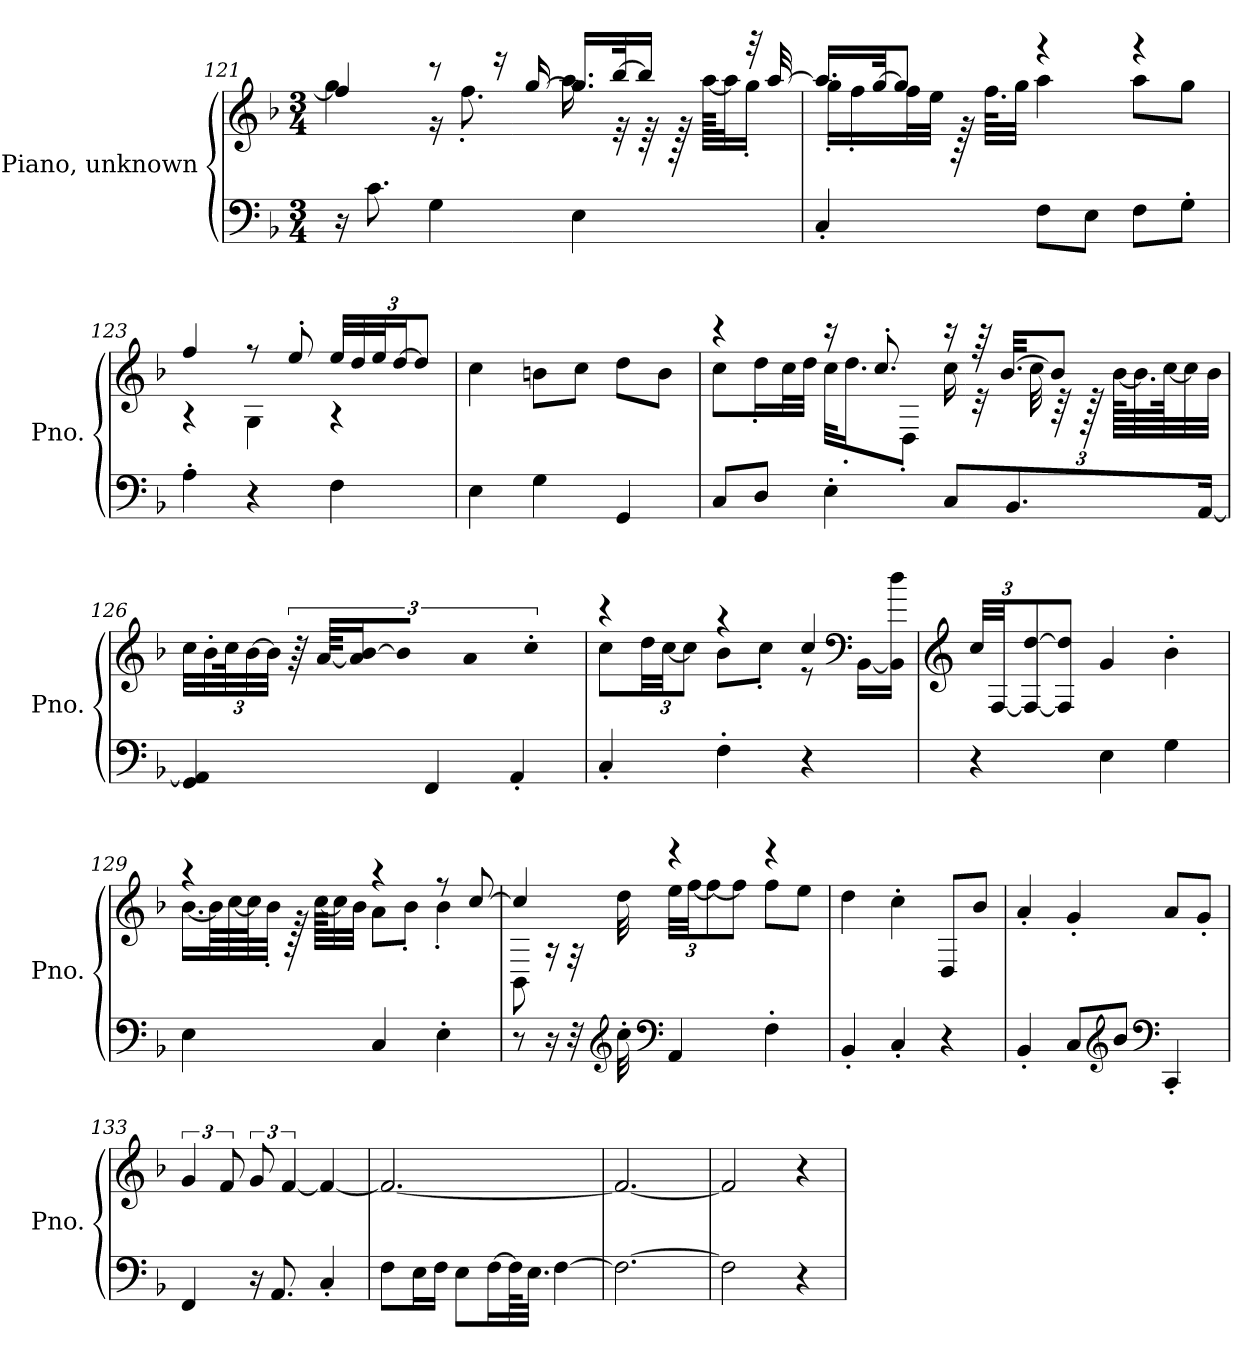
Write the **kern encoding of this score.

**kern	**kern
*part1	*part1
*staff2	*staff1
*I"Piano, unknown	*
*I'Pno.	*
!!LO:LB:g=z
*clefF4	*clefG2
*k[b-]	*k[b-]
*M3/4	*M3/4
=121	=121
*	*^
16r	4ff/]	4gg\
8.c\	.	.
4G\	8r	16r
.	.	8.ff'\
.	16r	.
.	[16gg/	.
4E\	16.gg/LL]	16.aa\
.	[32bb-/K	32r
.	16bb-/JJ]	64r
.	.	128r
.	.	[128aa\KKLLL
.	.	32aa\J]
.	32r	16gg'\JJ
.	[32aa/	.
=122	=122	=122
4C'/	16.aa/LL]	16gg'\LL
.	.	16ff'\
.	[32gg/JK	.
.	8gg/J]	32ff\L
.	.	32ee\JJJ
.	.	128r
.	.	64.ff\KLLL
.	.	32gg\JJJ
8F\L	4r	4aa\
8E\J	.	.
8F\L	4r	8aa\L
8G'\J	.	8gg\J
=123	=123	=123
4A'\	4ff/	4r
4r	8r	4G\
.	8ee'/	.
4F\	32ee/LLL	4r
.	32dd/	.
*	*Xbrackettup	*
.	48ee/J	.
.	[24dd/J	.
.	8dd/J]	.
*	*v	*v
!!LO:LB:g=z
=124	=124
4E\	4cc\
4G\	8bn\L
.	8cc\J
4GG/	8dd\L
.	8b\J
=125	=125
*	*^
8C/L	4r	8cc\L
8D/J	.	16dd'\L
.	.	32cc\L
.	.	32dd\JJJ
4E'\	16r	32cc\KLL
.	.	16.dd'\J
.	8.cc'/	.
.	.	8D'\J
*Xbrackettup	*	*
12C/L	16r	16cc\
.	64r	32r
.	[32.b-/KKL	.
12.BB-/	.	.
.	.	32cc\
.	8b-/J]	64r
.	.	128r
.	.	[128b-\KLLLL
.	.	64.b-\]
.	.	[128cc\JK
.	.	32cc\]
[24AA/Jk	.	.
.	.	32b-\JJJ
*	*v	*v
=126	=126
4GG/ 4AA/]	32cc\LLL
.	32b-'\
.	96cc\K
.	[48b-\
.	32b-\JJJ]
*	*brackettup
.	96r
.	[96a/KKLL
.	24a/] [24b-/
.	16b-/JJ]
4FF/	4a/
4AA'/	4cc'\
!!LO:LB:g=z
=127	=127
*	*^
4C'/	4r	8cc\L
*	*	*Xbrackettup
.	.	48dd\LL
.	.	[48cc\JJ
.	.	12cc\J]
4F'\	4r	8b-\L
.	.	8cc'\J
4r	4cc/	8r
*	*clefF4	*
.	.	[16BB-\LL
.	.	16BB-\] 16dd\JJ
*	*v	*v
=128	=128
*	*clefG2
4r	48cc/LLL
.	[48F/JJ
.	12F/_ [12dd/
.	8F/] 8dd/]J
4E\	4g/
4G\	4b-'\
=129	=129
*	*^
4E\	4r	[16.b-\LL
.	.	64b-\LL]
.	.	[64cc\
.	.	64cc\J]
.	.	32b-'\JJJ
.	.	128r
.	.	[128cc\KKLLL
.	.	32cc\]
.	.	32b-\JJJ
4C/	4r	8a\L
.	.	8b-'\J
4E'\	8r	4b-'\
.	[8cc/	.
!!LO:LB:g=z	!!
=130	=130	=130
8r	4cc/]	8BB-\
16r	.	16r
32r	.	32r
*clefG2	*	*
32cc'\	.	32dd\
*clefF4	*	*
4AA/	4r	48ee\LLL
.	.	[48ff\JJ
.	.	12ff\_
.	.	8ff\J]
4F'\	4r	8ff\L
.	.	8ee\J
*	*v	*v
=131	=131
4BB-'/	4dd\
4C'/	4cc'\
4r	8D/L
.	8b-/J
=132	=132
4BB-'/	4a'/
8C/L	4g'/
*clefG2	*
8b-/J	.
*clefF4	*
4CC'/	8a/L
.	8g'/J
=133	=133
*	*brackettup
4FF/	6g/
.	12f/
16r	12g/
8.AA/	.
.	[6f/
4C'/	4f/_
=134	=134
8F\L	2.f/_
16E\L	.
16F\JJ	.
8E\L	.
[16F\L	.
64F\KL]	.
32.E\JJJ	.
[4F\	.
!!LO:LB:g=z
=135	=135
2.F\_	2.f/_
=136	=136
2F\]	2f/]
4r	4r
=	=
*-	*-
